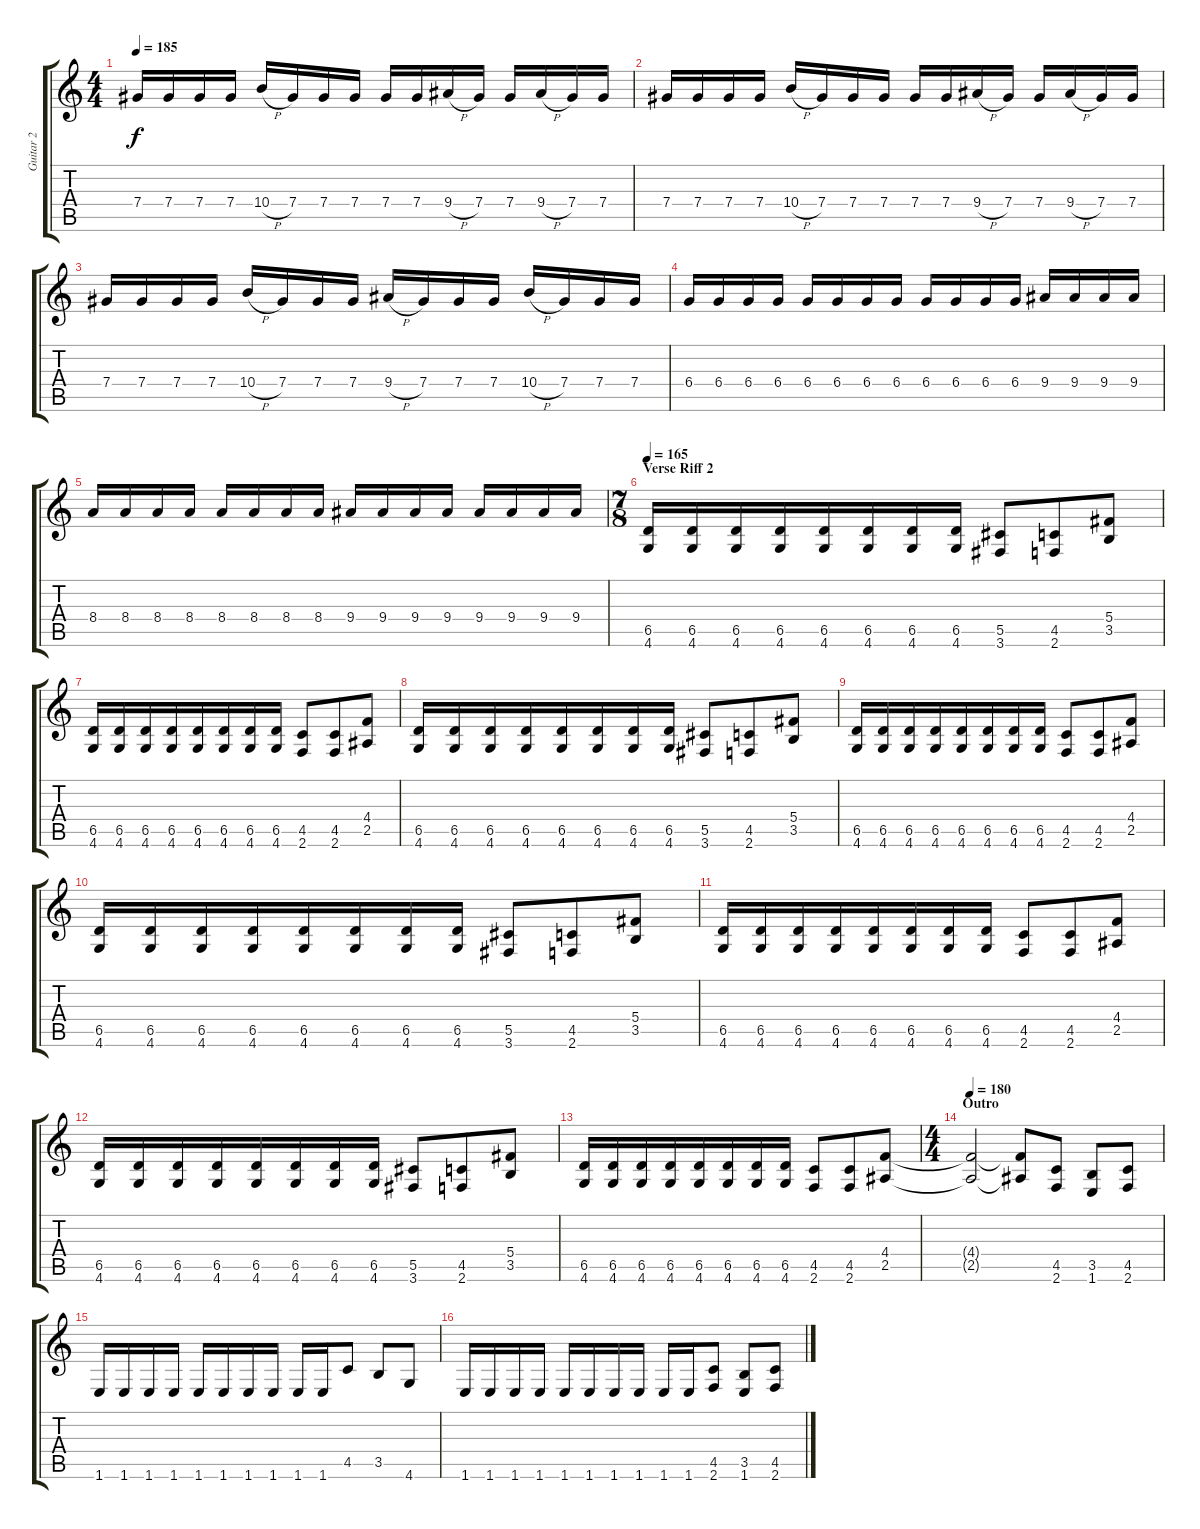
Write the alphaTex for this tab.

\track ("Guitar 2" "Guitar 2") {instrument distortionguitar}
\staff {score tabs}
\tuning (Eb4 Bb3 Gb3 Db3 Ab2 Eb2) {hide}
\ts (4 4)
\tempo 185
\clef g2
\ks c
7.4.16{dy f} 7.4.16 7.4.16 7.4.16 10.4{h}.16 7.4.16 7.4.16 7.4.16 7.4.16 7.4.16 9.4{h}.16 7.4.16 7.4.16 9.4{h}.16 7.4.16 7.4.16 |
7.4.16 7.4.16 7.4.16 7.4.16 10.4{h}.16 7.4.16 7.4.16 7.4.16 7.4.16 7.4.16 9.4{h}.16 7.4.16 7.4.16 9.4{h}.16 7.4.16 7.4.16 |
7.4.16 7.4.16 7.4.16 7.4.16 10.4{h}.16 7.4.16 7.4.16 7.4.16 9.4{h}.16 7.4.16 7.4.16 7.4.16 10.4{h}.16 7.4.16 7.4.16 7.4.16 |
6.4.16 6.4.16 6.4.16 6.4.16 6.4.16 6.4.16 6.4.16 6.4.16 6.4.16 6.4.16 6.4.16 6.4.16 9.4.16 9.4.16 9.4.16 9.4.16 |
8.4.16 8.4.16 8.4.16 8.4.16 8.4.16 8.4.16 8.4.16 8.4.16 9.4.16 9.4.16 9.4.16 9.4.16 9.4.16 9.4.16 9.4.16 9.4.16 |
\ts (7 8)
\section ("" "Verse Riff 2")
\tempo 165
(6.5 4.6).16 (6.5 4.6).16 (6.5 4.6).16 (6.5 4.6).16 (6.5 4.6).16 (6.5 4.6).16 (6.5 4.6).16 (6.5 4.6).16 (5.5 3.6).8 (4.5 2.6).8 (5.4 3.5).8 |
(6.5 4.6).16 (6.5 4.6).16 (6.5 4.6).16 (6.5 4.6).16 (6.5 4.6).16 (6.5 4.6).16 (6.5 4.6).16 (6.5 4.6).16 (4.5 2.6).8 (4.5 2.6).8 (4.4 2.5).8 |
(6.5 4.6).16 (6.5 4.6).16 (6.5 4.6).16 (6.5 4.6).16 (6.5 4.6).16 (6.5 4.6).16 (6.5 4.6).16 (6.5 4.6).16 (5.5 3.6).8 (4.5 2.6).8 (5.4 3.5).8 |
(6.5 4.6).16 (6.5 4.6).16 (6.5 4.6).16 (6.5 4.6).16 (6.5 4.6).16 (6.5 4.6).16 (6.5 4.6).16 (6.5 4.6).16 (4.5 2.6).8 (4.5 2.6).8 (4.4 2.5).8 |
(6.5 4.6).16 (6.5 4.6).16 (6.5 4.6).16 (6.5 4.6).16 (6.5 4.6).16 (6.5 4.6).16 (6.5 4.6).16 (6.5 4.6).16 (5.5 3.6).8 (4.5 2.6).8 (5.4 3.5).8 |
(6.5 4.6).16 (6.5 4.6).16 (6.5 4.6).16 (6.5 4.6).16 (6.5 4.6).16 (6.5 4.6).16 (6.5 4.6).16 (6.5 4.6).16 (4.5 2.6).8 (4.5 2.6).8 (4.4 2.5).8 |
(6.5 4.6).16 (6.5 4.6).16 (6.5 4.6).16 (6.5 4.6).16 (6.5 4.6).16 (6.5 4.6).16 (6.5 4.6).16 (6.5 4.6).16 (5.5 3.6).8 (4.5 2.6).8 (5.4 3.5).8 |
(6.5 4.6).16 (6.5 4.6).16 (6.5 4.6).16 (6.5 4.6).16 (6.5 4.6).16 (6.5 4.6).16 (6.5 4.6).16 (6.5 4.6).16 (4.5 2.6).8 (4.5 2.6).8 (4.4 2.5).8 |
\ts (4 4)
\section ("" "Outro")
\tempo 180
(4.4{t} 2.5{t}).2 (4.4{t} 2.5{t}).8 (4.5 2.6).8 (3.5 1.6).8 (4.5 2.6).8 |
1.6.16 1.6.16 1.6.16 1.6.16 1.6.16 1.6.16 1.6.16 1.6.16 1.6.16 1.6.16 4.5.8 3.5.8 4.6.8 |
1.6.16 1.6.16 1.6.16 1.6.16 1.6.16 1.6.16 1.6.16 1.6.16 1.6.16 1.6.16 (4.5 2.6).8 (3.5 1.6).8 (4.5 2.6).8
